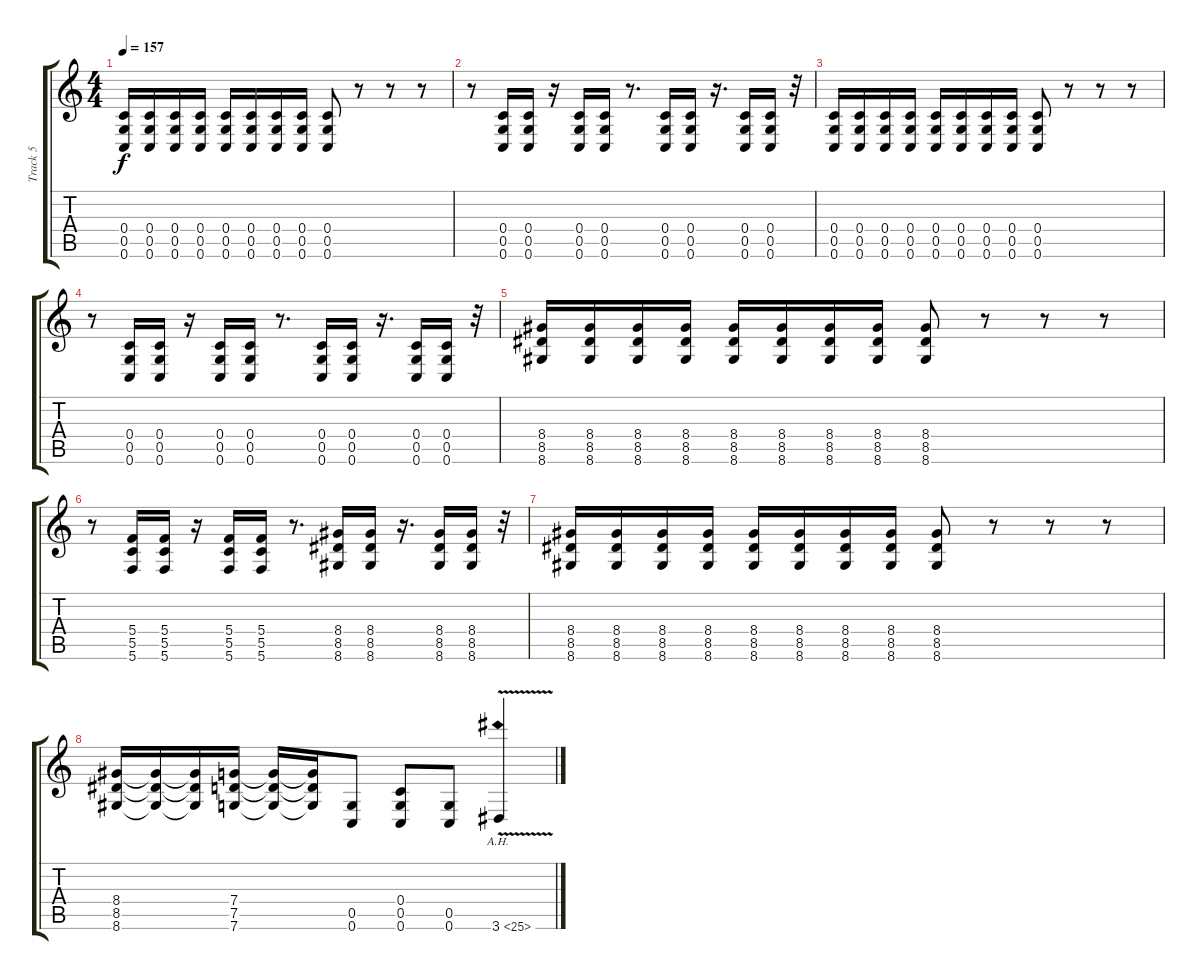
\track ("Track 5" "Track 5") {instrument distortionguitar}
\staff {score tabs}
\tuning (D4 A3 F3 C3 G2 C2) {hide}
\ts (4 4)
\tempo 157
\clef g2
\ks c
(0.4 0.5 0.6).16{dy f} (0.4 0.5 0.6).16 (0.4 0.5 0.6).16 (0.4 0.5 0.6).16 (0.4 0.5 0.6).16 (0.4 0.5 0.6).16 (0.4 0.5 0.6).16 (0.4 0.5 0.6).16 (0.4 0.5 0.6).8 r.8 r.8 r.8 |
r.8 (0.4 0.5 0.6).16 (0.4 0.5 0.6).16 r.16 (0.4 0.5 0.6).16 (0.4 0.5 0.6).16 r.8{d} (0.4 0.5 0.6).16 (0.4 0.5 0.6).16 r.16{d} (0.4 0.5 0.6).16 (0.4 0.5 0.6).16 r.32 |
(0.4 0.5 0.6).16 (0.4 0.5 0.6).16 (0.4 0.5 0.6).16 (0.4 0.5 0.6).16 (0.4 0.5 0.6).16 (0.4 0.5 0.6).16 (0.4 0.5 0.6).16 (0.4 0.5 0.6).16 (0.4 0.5 0.6).8 r.8 r.8 r.8 |
r.8 (0.4 0.5 0.6).16 (0.4 0.5 0.6).16 r.16 (0.4 0.5 0.6).16 (0.4 0.5 0.6).16 r.8{d} (0.4 0.5 0.6).16 (0.4 0.5 0.6).16 r.16{d} (0.4 0.5 0.6).16 (0.4 0.5 0.6).16 r.32 |
(8.4 8.5 8.6).16 (8.4 8.5 8.6).16 (8.4 8.5 8.6).16 (8.4 8.5 8.6).16 (8.4 8.5 8.6).16 (8.4 8.5 8.6).16 (8.4 8.5 8.6).16 (8.4 8.5 8.6).16 (8.4 8.5 8.6).8 r.8 r.8 r.8 |
r.8 (5.4 5.5 5.6).16 (5.4 5.5 5.6).16 r.16 (5.4 5.5 5.6).16 (5.4 5.5 5.6).16 r.8{d} (8.4 8.5 8.6).16 (8.4 8.5 8.6).16 r.16{d} (8.4 8.5 8.6).16 (8.4 8.5 8.6).16 r.32 |
(8.4 8.5 8.6).16 (8.4 8.5 8.6).16 (8.4 8.5 8.6).16 (8.4 8.5 8.6).16 (8.4 8.5 8.6).16 (8.4 8.5 8.6).16 (8.4 8.5 8.6).16 (8.4 8.5 8.6).16 (8.4 8.5 8.6).8 r.8 r.8 r.8 |
(8.4 8.5 8.6).16 (8.4{t} 8.5{t} 8.6{t}).16 (8.4{t} 8.5{t} 8.6{t}).16 (7.4 7.5 7.6).16 (7.4{t} 7.5{t} 7.6{t}).16 (7.4{t} 7.5{t} 7.6{t}).16 (0.5 0.6).8 (0.4 0.5 0.6).8 (0.5 0.6).8 3.6{ah 22 v}.4
